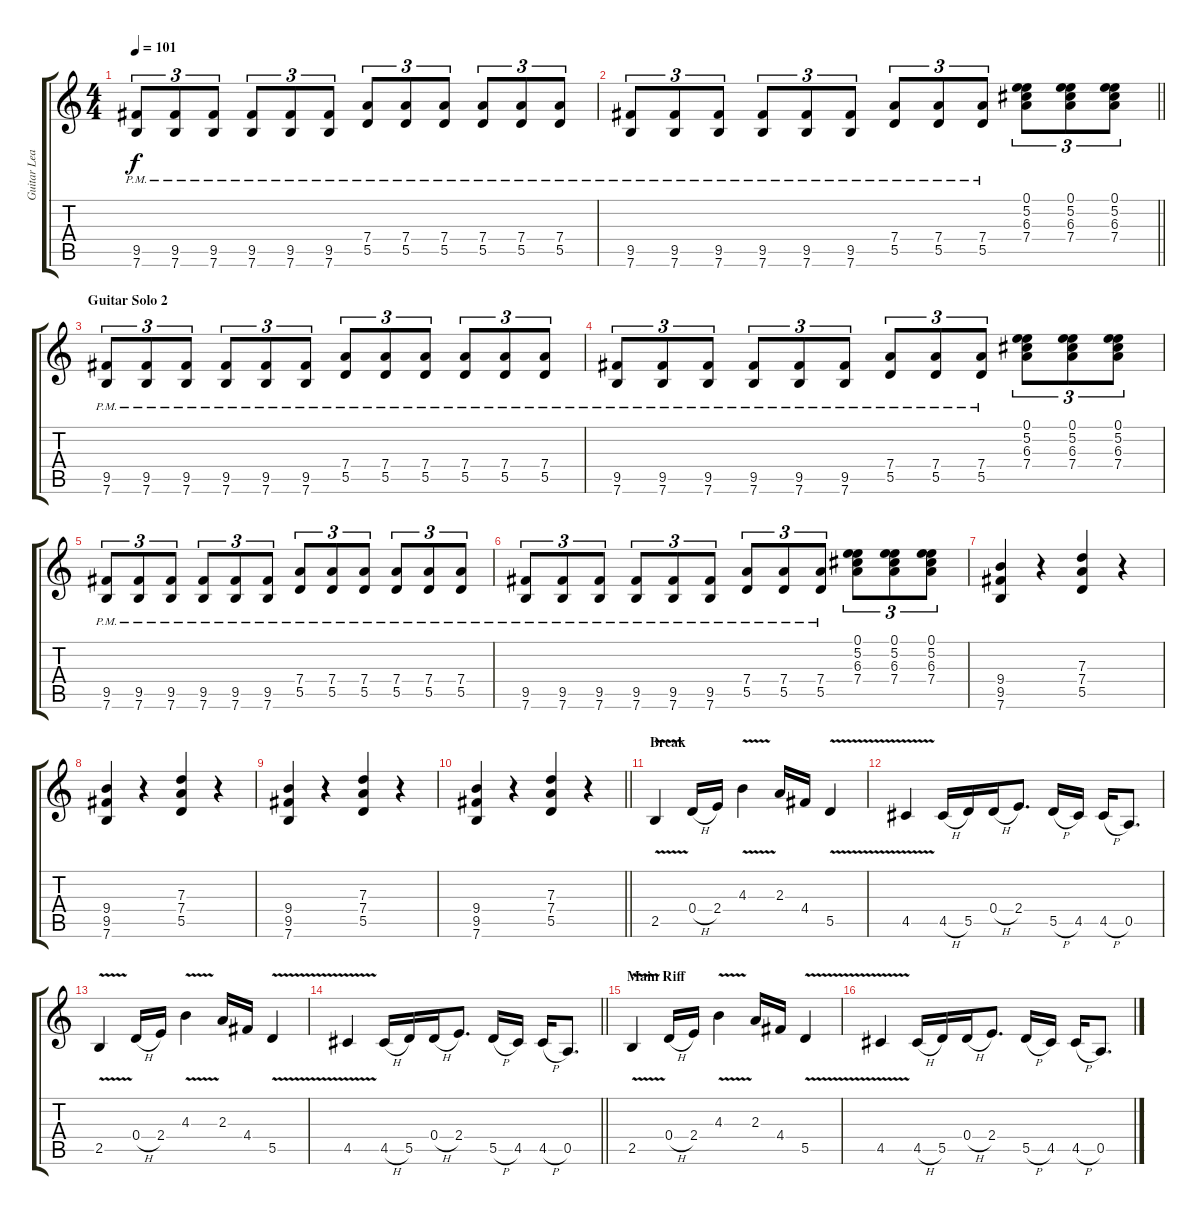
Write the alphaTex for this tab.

\track ("Guitar Lead" "Guitar Lea") {instrument overdrivenguitar}
\staff {score tabs}
\tuning (E4 B3 G3 D3 A2 E2) {hide}
\ts (4 4)
\tempo 101
\clef g2
\ks c
(9.5{pm} 7.6{pm}).8{tu (3 2) dy f} (9.5{pm} 7.6{pm}).8{tu (3 2)} (9.5{pm} 7.6{pm}).8{tu (3 2)} (9.5{pm} 7.6{pm}).8{tu (3 2)} (9.5{pm} 7.6{pm}).8{tu (3 2)} (9.5{pm} 7.6{pm}).8{tu (3 2)} (7.4{pm} 5.5{pm}).8{tu (3 2)} (7.4{pm} 5.5{pm}).8{tu (3 2)} (7.4{pm} 5.5{pm}).8{tu (3 2)} (7.4{pm} 5.5{pm}).8{tu (3 2)} (7.4{pm} 5.5{pm}).8{tu (3 2)} (7.4{pm} 5.5{pm}).8{tu (3 2)} |
\barLineRight lightlight
(9.5{pm} 7.6{pm}).8{tu (3 2)} (9.5{pm} 7.6{pm}).8{tu (3 2)} (9.5{pm} 7.6{pm}).8{tu (3 2)} (9.5{pm} 7.6{pm}).8{tu (3 2)} (9.5{pm} 7.6{pm}).8{tu (3 2)} (9.5{pm} 7.6{pm}).8{tu (3 2)} (7.4{pm} 5.5{pm}).8{tu (3 2)} (7.4{pm} 5.5{pm}).8{tu (3 2)} (7.4{pm} 5.5{pm}).8{tu (3 2)} (0.1 5.2 6.3 7.4).8{tu (3 2)} (0.1 5.2 6.3 7.4).8{tu (3 2)} (0.1 5.2 6.3 7.4).8{tu (3 2)} |
\section ("" "Guitar Solo 2")
(9.5{pm} 7.6{pm}).8{tu (3 2)} (9.5{pm} 7.6{pm}).8{tu (3 2)} (9.5{pm} 7.6{pm}).8{tu (3 2)} (9.5{pm} 7.6{pm}).8{tu (3 2)} (9.5{pm} 7.6{pm}).8{tu (3 2)} (9.5{pm} 7.6{pm}).8{tu (3 2)} (7.4{pm} 5.5{pm}).8{tu (3 2)} (7.4{pm} 5.5{pm}).8{tu (3 2)} (7.4{pm} 5.5{pm}).8{tu (3 2)} (7.4{pm} 5.5{pm}).8{tu (3 2)} (7.4{pm} 5.5{pm}).8{tu (3 2)} (7.4{pm} 5.5{pm}).8{tu (3 2)} |
(9.5{pm} 7.6{pm}).8{tu (3 2)} (9.5{pm} 7.6{pm}).8{tu (3 2)} (9.5{pm} 7.6{pm}).8{tu (3 2)} (9.5{pm} 7.6{pm}).8{tu (3 2)} (9.5{pm} 7.6{pm}).8{tu (3 2)} (9.5{pm} 7.6{pm}).8{tu (3 2)} (7.4{pm} 5.5{pm}).8{tu (3 2)} (7.4{pm} 5.5{pm}).8{tu (3 2)} (7.4{pm} 5.5{pm}).8{tu (3 2)} (0.1 5.2 6.3 7.4).8{tu (3 2)} (0.1 5.2 6.3 7.4).8{tu (3 2)} (0.1 5.2 6.3 7.4).8{tu (3 2)} |
(9.5{pm} 7.6{pm}).8{tu (3 2)} (9.5{pm} 7.6{pm}).8{tu (3 2)} (9.5{pm} 7.6{pm}).8{tu (3 2)} (9.5{pm} 7.6{pm}).8{tu (3 2)} (9.5{pm} 7.6{pm}).8{tu (3 2)} (9.5{pm} 7.6{pm}).8{tu (3 2)} (7.4{pm} 5.5{pm}).8{tu (3 2)} (7.4{pm} 5.5{pm}).8{tu (3 2)} (7.4{pm} 5.5{pm}).8{tu (3 2)} (7.4{pm} 5.5{pm}).8{tu (3 2)} (7.4{pm} 5.5{pm}).8{tu (3 2)} (7.4{pm} 5.5{pm}).8{tu (3 2)} |
(9.5{pm} 7.6{pm}).8{tu (3 2)} (9.5{pm} 7.6{pm}).8{tu (3 2)} (9.5{pm} 7.6{pm}).8{tu (3 2)} (9.5{pm} 7.6{pm}).8{tu (3 2)} (9.5{pm} 7.6{pm}).8{tu (3 2)} (9.5{pm} 7.6{pm}).8{tu (3 2)} (7.4{pm} 5.5{pm}).8{tu (3 2)} (7.4{pm} 5.5{pm}).8{tu (3 2)} (7.4{pm} 5.5{pm}).8{tu (3 2)} (0.1 5.2 6.3 7.4).8{tu (3 2)} (0.1 5.2 6.3 7.4).8{tu (3 2)} (0.1 5.2 6.3 7.4).8{tu (3 2)} |
(9.4 9.5 7.6).4 r.4 (7.3 7.4 5.5).4 r.4 |
(9.4 9.5 7.6).4 r.4 (7.3 7.4 5.5).4 r.4 |
(9.4 9.5 7.6).4 r.4 (7.3 7.4 5.5).4 r.4 |
\barLineRight lightlight
(9.4 9.5 7.6).4 r.4 (7.3 7.4 5.5).4 r.4 |
\section ("" "Break")
2.5{v}.4 0.4{h}.16 2.4.16 4.3{v}.4 2.3.16 4.4.16 5.5{v}.4 |
4.5{v}.4 4.5{h}.16 5.5.16 0.4{h}.16 2.4.8{d} 5.5{h}.16 4.5.16 4.5{h}.16 0.5.8{d} |
2.5{v}.4 0.4{h}.16 2.4.16 4.3{v}.4 2.3.16 4.4.16 5.5{v}.4 |
\barLineRight lightlight
4.5{v}.4 4.5{h}.16 5.5.16 0.4{h}.16 2.4.8{d} 5.5{h}.16 4.5.16 4.5{h}.16 0.5.8{d} |
\section ("" "Main Riff")
2.5{v}.4 0.4{h}.16 2.4.16 4.3{v}.4 2.3.16 4.4.16 5.5{v}.4 |
4.5{v}.4 4.5{h}.16 5.5.16 0.4{h}.16 2.4.8{d} 5.5{h}.16 4.5.16 4.5{h}.16 0.5.8{d}
